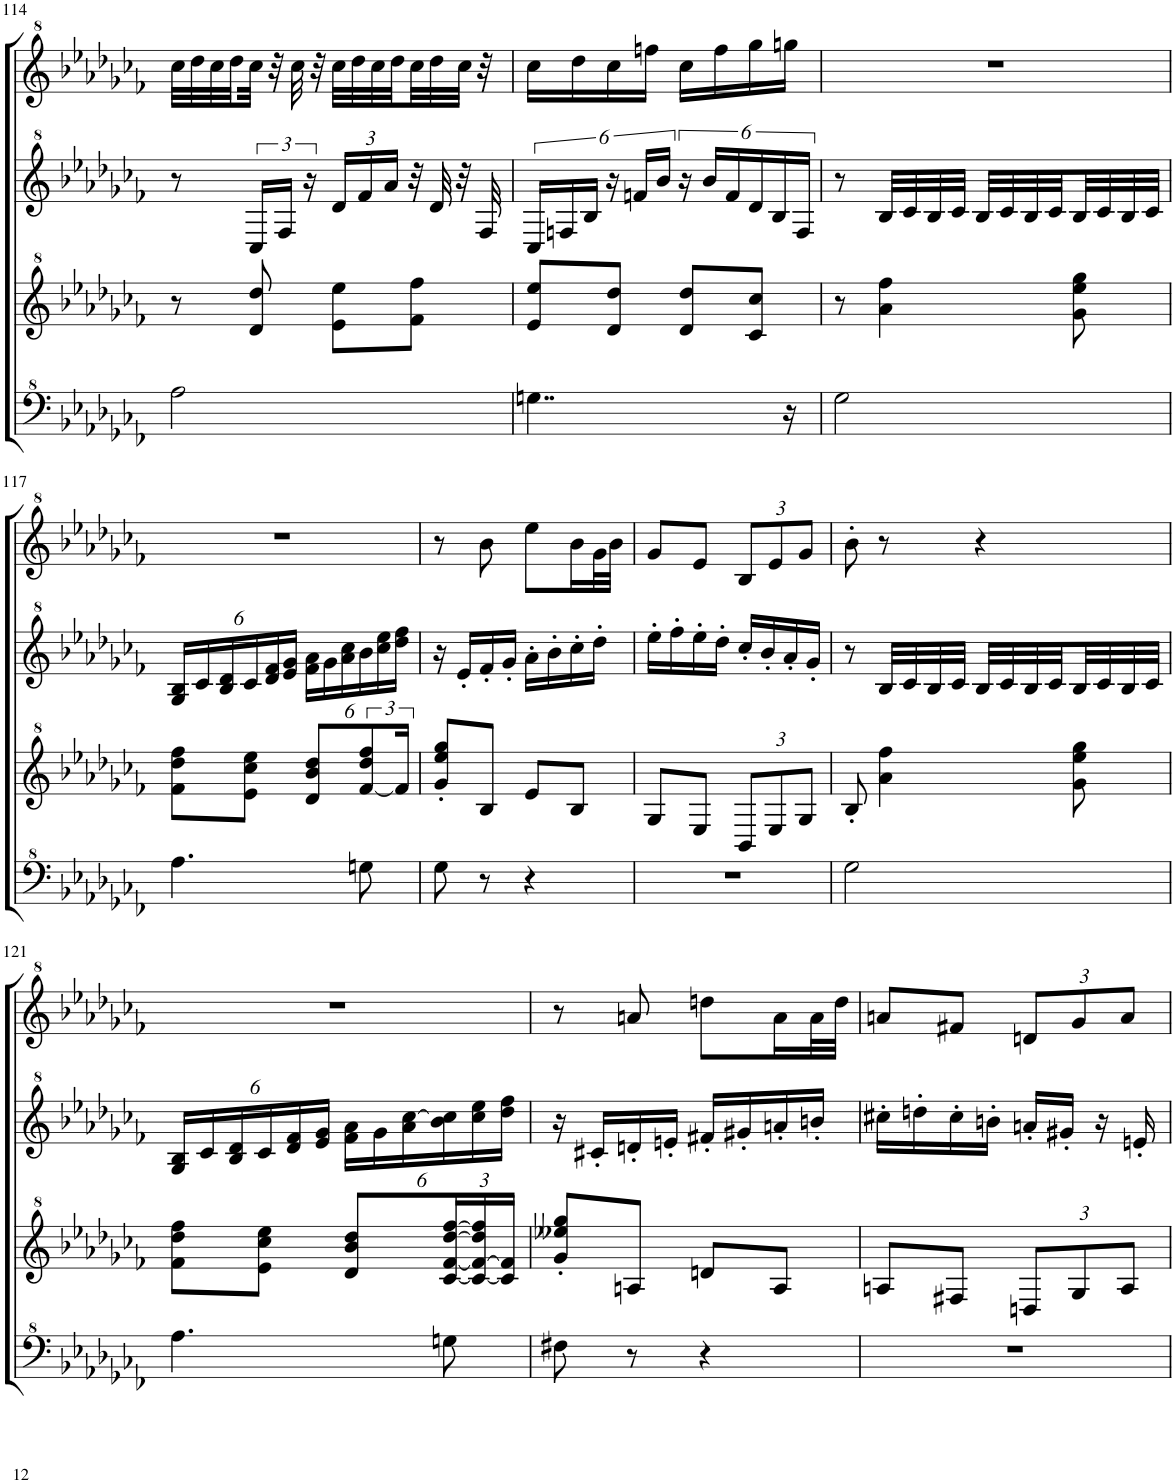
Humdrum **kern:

**kern	**kern	**kern	**kern
*part1	*part1	*part1	*part1
*staff4	*staff3	*staff2	*staff1
*I"Model III	*	*	*
!!LO:PB:g=z
*clefF^4	*clefG^2	*clefG^2	*clefG^2
*k[b-e-a-d-g-c-f-]	*k[b-e-a-d-g-c-f-]	*k[b-e-a-d-g-c-f-]	*k[b-e-a-d-g-c-f-]
*M2/4	*M2/4	*M2/4	*M2/4
=114	=114	=114	=114
2a-\	8r	8r	32ccc-\LLL
.	.	.	32ddd-\
.	.	.	32ccc-\
.	.	.	32ddd-\
.	8dd-/ 8ddd-/	24c-/LL	32ccc-\JJJ
.	.	.	32r
.	.	24f-/JJ	.
.	.	.	32ccc-\
.	.	24r	.
.	.	.	32r
*	*	*Xbrackettup	*
.	8ee-\ 8eee-\L	24dd-/LL	32ccc-\LLL
.	.	.	32ddd-\
.	.	24ff-/	.
.	.	.	32ccc-\
.	.	24aa-/JJ	.
.	.	.	32ddd-\
.	8ff-\ 8fff-\J	32r	32ccc-\
.	.	32dd-/	32ddd-\
.	.	32r	32ccc-\JJJ
.	.	32f-/	32r
=115	=115	=115	=115
*	*	*brackettup	*
4..gn\	8ee-/ 8eee-/L	24c-/LL	16ccc-\LL
.	.	24fn/	.
.	.	.	16ddd-\
.	.	24b-/JJ	.
.	8dd-/ 8ddd-/J	24r	16ccc-\
.	.	24ffn/LL	.
.	.	.	16fffn\JJ
.	.	24bb-/JJ	.
.	8dd-/ 8ddd-/L	24r	16ccc-\LL
.	.	24bb-/LL	.
.	.	.	16fff\
.	.	24ff/	.
.	8cc-/ 8ccc-/J	24dd-/	16ggg-\
.	.	24b-/	.
16r	.	.	16gggn\JJ
.	.	24f/JJ	.
=116	=116	=116	=116
2g-\	8r	8r	2r
.	4aa-\ 4fff-\	32b-/LLL	.
.	.	32cc-/	.
.	.	32b-/	.
.	.	32cc-/JJJ	.
.	.	32b-/LLL	.
.	.	32cc-/	.
.	.	32b-/	.
.	.	32cc-/	.
.	8gg-\ 8eee-\ 8ggg-\	32b-/	.
.	.	32cc-/	.
.	.	32b-/	.
.	.	32cc-/JJJ	.
!!LO:LB:g=z
=117	=117	=117	=117
*	*	*Xbrackettup	*
4.a-\	8ff-\ 8ddd-\ 8fff-\L	24g-/ 24b-/LL	2r
.	.	24cc-/	.
.	.	24b-/ 24dd-/	.
.	8ee-\ 8ccc-\ 8eee-\J	24cc-/	.
.	.	24dd-/ 24ff-/	.
.	.	24ee-/ 24gg-/JJ	.
.	8dd-/ 8bb-/ 8ddd-/L	24ff-\ 24aa-\LL	.
.	.	24gg-\	.
.	.	24aa-\ 24ccc-\	.
8gn\	[12ff-/ 12ddd-/ 12fff-/	24bb-\	.
.	.	24ccc-\ 24eee-\	.
.	24ff-/Jk]	24ddd-\ 24fff-\JJ	.
=118	=118	=118	=118
8g-\	8gg-/' 8eee-/' 8ggg-/'L	16r	8r
.	.	16ee-'/LL	.
8r	8b-/J	16ff-'/	8bb-\
.	.	16gg-'/JJ	.
4r	8ee-/L	16aa-'\LL	8eee-\L
.	.	16bb-'\	.
.	8b-/J	16ccc-'\	16bb-\L
.	.	16ddd-'\JJ	32gg-\L
.	.	.	32bb-\JJJ
=119	=119	=119	=119
2r	8g-/L	16eee-'\LL	8gg-/L
.	.	16fff-'\	.
.	8e-/J	16eee-'\	8ee-/J
.	.	16ddd-'\JJ	.
*	*Xbrackettup	*	*Xbrackettup
.	12B-/L	16ccc-'/LL	12b-/L
.	.	16bb-'/	.
.	12e-/	.	12ee-/
.	.	16aa-'/	.
.	12g-/J	.	12gg-/J
.	.	16gg-'/JJ	.
=120	=120	=120	=120
2g-\	8b-'/	8r	8bb-'\
.	4aa-\ 4fff-\	32b-/LLL	8r
.	.	32cc-/	.
.	.	32b-/	.
.	.	32cc-/JJJ	.
.	.	32b-/LLL	4r
.	.	32cc-/	.
.	.	32b-/	.
.	.	32cc-/	.
.	8gg-\ 8eee-\ 8ggg-\	32b-/	.
.	.	32cc-/	.
.	.	32b-/	.
.	.	32cc-/JJJ	.
!!LO:LB:g=z
=121	=121	=121	=121
4.a-\	8ff-\ 8ddd-\ 8fff-\L	24g-/ 24b-/LL	2r
.	.	24cc-/	.
.	.	24b-/ 24dd-/	.
.	8ee-\ 8ccc-\ 8eee-\J	24cc-/	.
.	.	24dd-/ 24ff-/	.
.	.	24ee-/ 24gg-/JJ	.
.	8dd-/ 8bb-/ 8ddd-/L	24ff-\ 24aa-\LL	.
.	.	24gg-\	.
.	.	24aa-\ [24ccc-\	.
8gn\	[24cc-/ [24ff-/ [24ddd-/ [24fff-/L	24bb-\ 24ccc-\]	.
.	24cc-/_ 24ff-/_ 24ddd-/] 24fff-/]	24ccc-\ 24eee-\	.
.	24cc-/] 24ff-/]JJ	24ddd-\ 24fff-\JJ	.
=122	=122	=122	=122
8f#X\	8gg-/' 8eee--X/' 8ggg-/'L	16r	8r
.	.	16cc#X'/LL	.
8r	8an/J	16ddn'/	8aan/
.	.	16een'/JJ	.
4r	8ddn/L	16ff#X'/LL	8dddn\L
.	.	16gg#X'/	.
.	8a/J	16aan'/	16aa\L
.	.	16bbn'/JJ	32aa\L
.	.	.	32ddd\JJJ
=123	=123	=123	=123
2r	8an/L	16ccc#X'\LL	8aan/L
.	.	16dddn'\	.
.	8f#X/J	16ccc#'\	8ff#X/J
.	.	16bbn'\JJ	.
.	12dn/L	16aan'/LL	12ddn/L
.	.	16gg#X'/JJ	.
.	12g-/	.	12gg-/
.	.	16r	.
.	12a/J	.	12aa/J
.	.	16een'/	.
=	=	=	=
*-	*-	*-	*-
